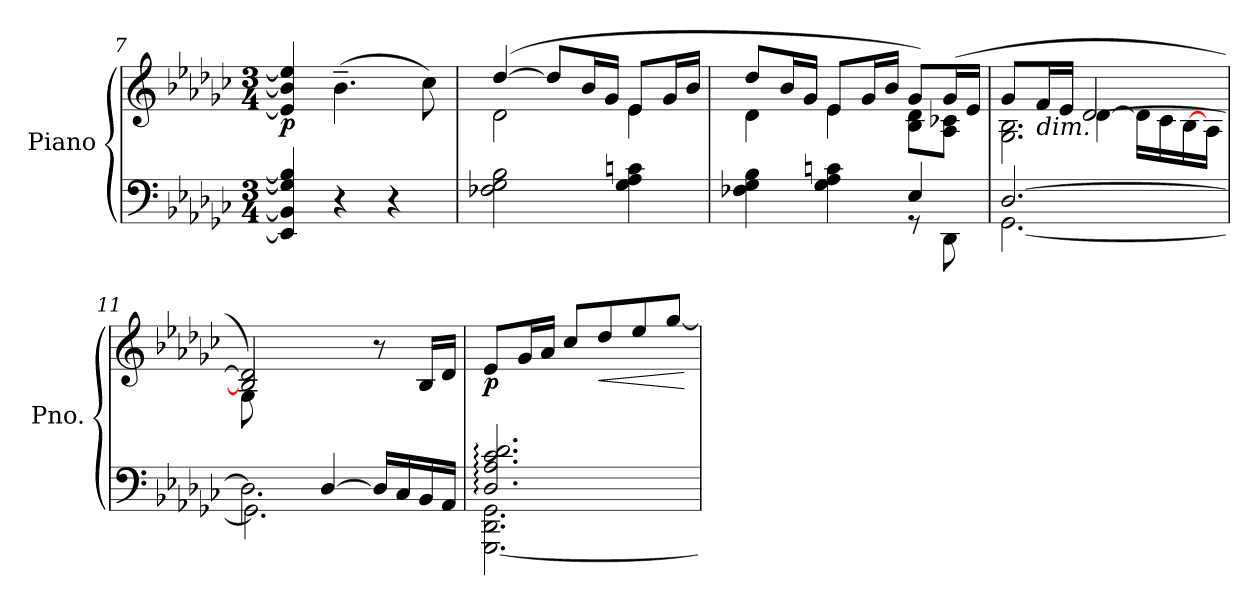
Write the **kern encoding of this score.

**kern	**kern	**dynam
*part1	*part1	*part1
*staff2	*staff1	*staff1/2
*I"Piano	*	*
*I'Pno.	*	*
*clefF4	*clefG2	*
*k[b-e-a-d-g-c-]	*k[b-e-a-d-g-c-]	*
*M3/4	*M3/4	*
=7	=7	=7
!	!	!LO:DY:b
4EE-/] 4BB-/] 4G/] 4B-/]	4e-/] 4b-/] 4ee-/]	p
4r	(>4.b-~\	.
4r	.	.
.	8cc-\)	.
=8	=8	=8
*	*^	*
2F-X\ 2G-\ 2B-\	(>[4dd-/	2d-\	.
.	8dd-/L]	.	.
.	16b-/L	.	.
.	16g-/JJ	.	.
4G-\ 4A-\ 4cn\	8e-/L	4e-\	.
.	16g-/L	.	.
.	16b-/JJ	.	.
!!LO:LB:g=z	!!
=9	=9	=9	=9
*^	*	*	*
4F-X\ 4G-\ 4B-\	2ryy	8dd-/L	4d-\	.
.	.	16b-/L	.	.
.	.	16g-/JJ	.	.
4G-\ 4A-\ 4cn\	.	8e-/L	4e-\	.
.	.	16g-/L	.	.
.	.	16b-/JJ	.	.
4E-/	8rGG	8g-/L)	8B-\ 8d-\L	.
.	8DD-\	(>16g-/L	8A-\ 8c-X\J	.
.	.	16e-/JJ	.	.
=10	=10	=10	=10	=10
*	*	*	*^	*
[2.D-/	[2.GG-\	8g-/L	2.G-\ 2.B-\	4ryy	.
!	!	!LO:TX:b:i:t=dim.	!	!	!
.	.	16f/L	.	.	.
.	.	16e-/JJ	.	.	.
.	.	[2d-/	.	(<[4d-\	.
.	.	.	.	16d-\LL]	.
.	.	.	.	16c-\	.
.	.	.	.	[16B-\	.
.	.	.	.	16A-\JJ	.
*	*	*	*v	*v	*
=11	=11	=11	=11	=11
*	*^	*	*	*
8ryy	2.D-\]	2.GG-\]	2B-/] 2d-/])	8G-\L	.
16F/L	.	.	.	2ryy	.
16E-/JJ	.	.	.	.	.
[4D-/	.	.	.	.	.
16D-/LL]	.	.	8r	.	.
16C-/	.	.	.	.	.
16BB-/	.	.	16B-/LL	8ryy	.
16AA-/JJ)	.	.	16d-/JJ	.	.
*	*v	*v	*	*	*
*	*	*v	*v	*
=12	=12	=12	=12
!	!	!	!LO:DY:b
2.D-/: 2.A-/: 2.c-/: 2.d-/:	[2.GGG-\ 2.DD-\ 2.GG-\	8e-/L	p
.	.	16g-/L	.
.	.	16a-/JJ	.
.	.	8cc-/L	.
!	!	!	!LO:HP:b
.	.	8dd-/	<
.	.	8ee-/	.
.	.	[8gg-/J	.
*v	*v	*	*
.	.	[
=	=	=
*-	*-	*-
